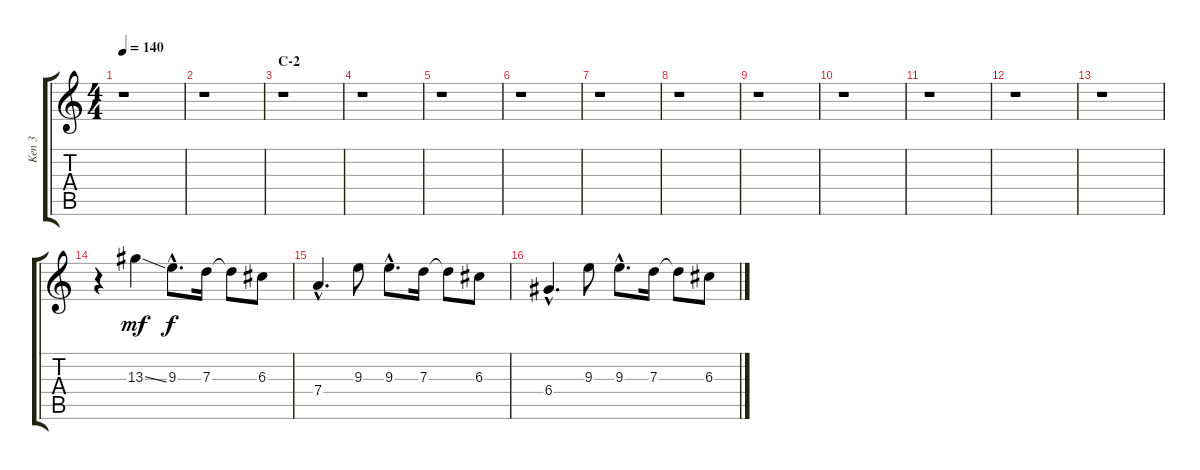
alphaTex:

\track ("Ken 3" "Ken 3") {instrument distortionguitar}
\staff {score tabs}
\tuning (E4 B3 G3 D3 A2 E2) {hide}
\ts (4 4)
\tempo 140
\clef g2
\ks c
r.1{dy f} |
r.1 |
\section ("" "C-2")
r.1 |
r.1 |
r.1 |
r.1 |
r.1 |
r.1 |
r.1 |
r.1 |
r.1 |
r.1 |
r.1 |
r.4 13.3{ss}.4{dy mf} 9.3{hac}.8{d dy f} 7.3.16 7.3{t}.8 6.3.8 |
7.4{hac}.4{d} 9.3.8 9.3{hac}.8{d} 7.3.16 7.3{t}.8 6.3.8 |
6.4{hac}.4{d} 9.3.8 9.3{hac}.8{d} 7.3.16 7.3{t}.8 6.3.8
